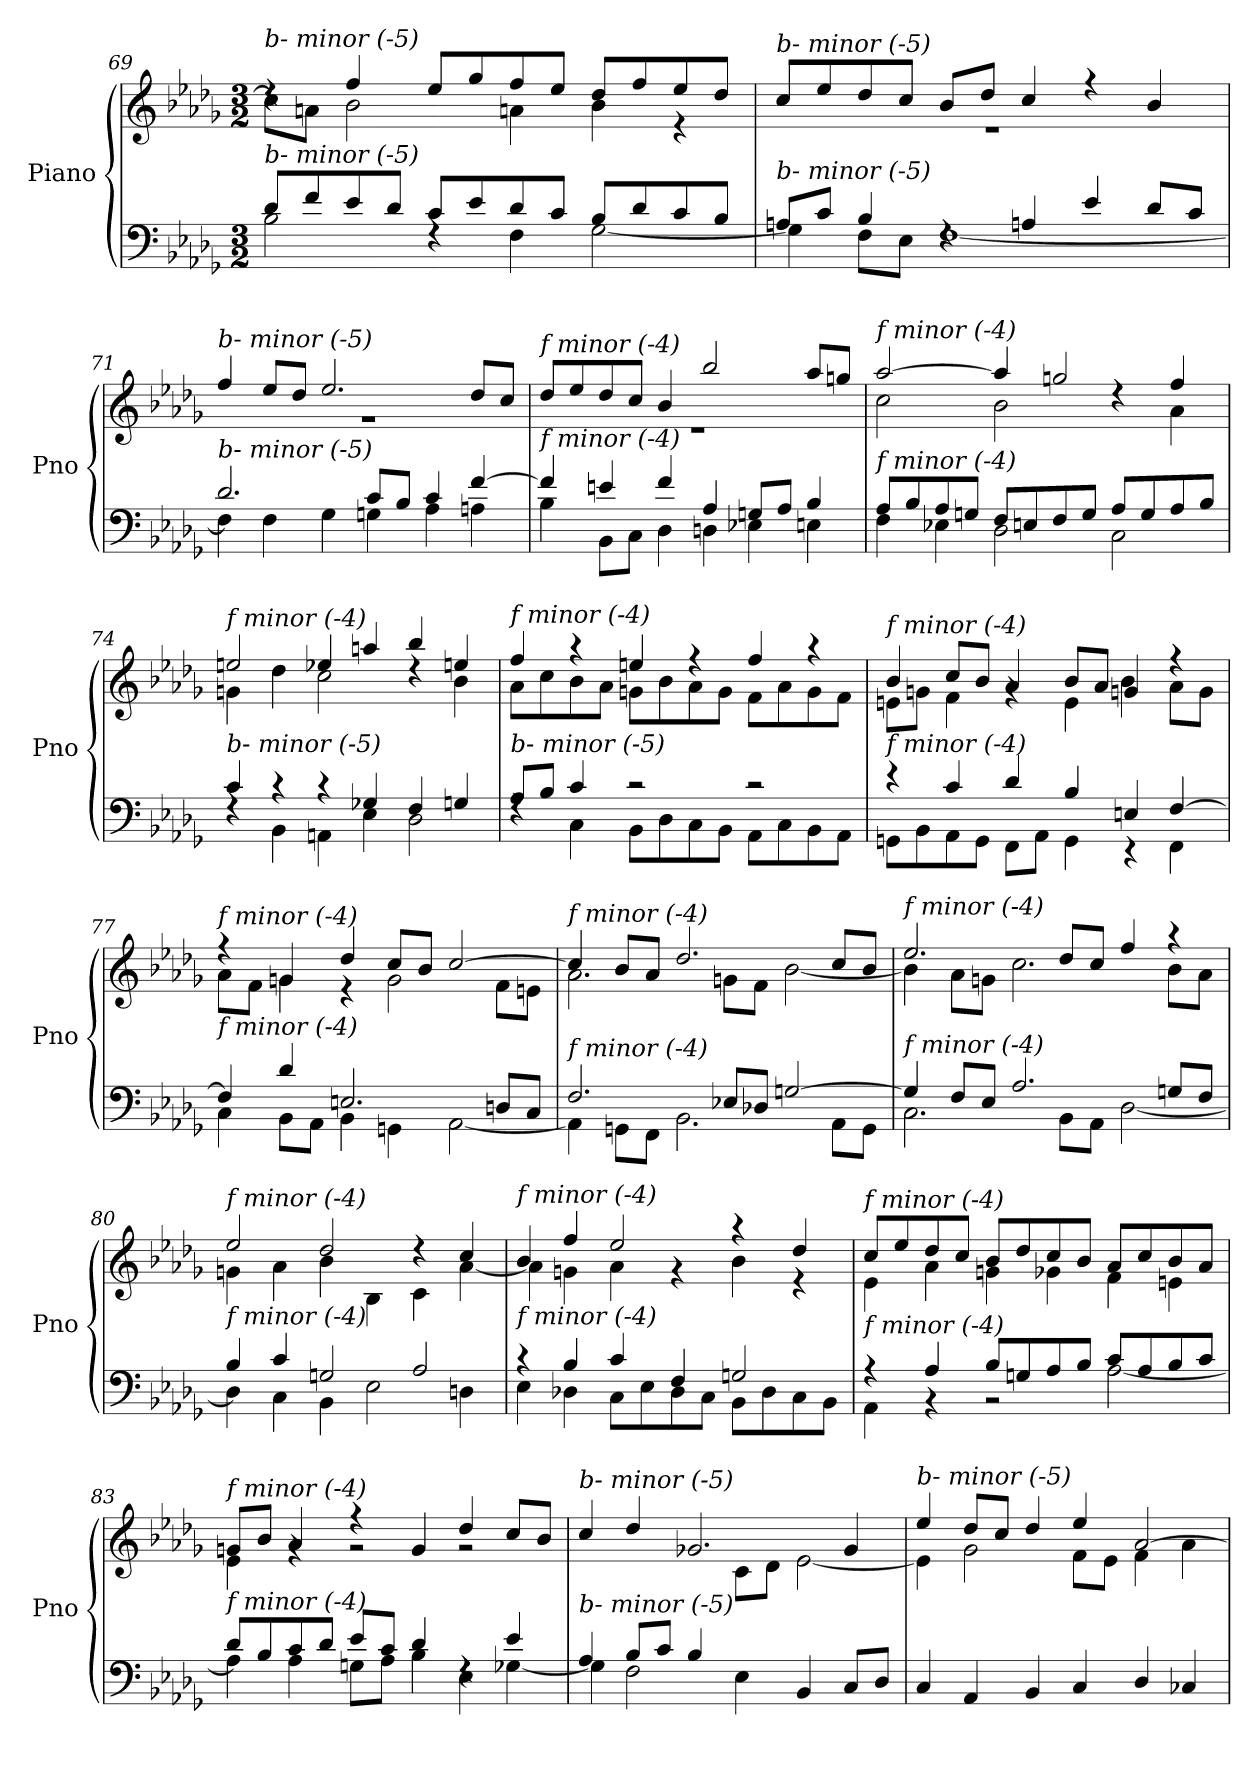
**kern	**kern
*part1	*part1
*staff2	*staff1
*I"Piano	*
*I'Pno	*
*clefF4	*clefG2
*k[b-e-a-d-g-]	*k[b-e-a-d-g-]
*M3/2	*M3/2
=69	=69
*^	*^
!	!	!LO:TX:i:t=b- minor (-5)	!
!LO:TX:i:t=b- minor (-5)	!	!	!
8d-/L	2B-\	4rdd	8cc\L]
8f/	.	.	8an\J
8e-/	.	4ff/	2b-\
8d-/J	.	.	.
8c/L	4rF	8ee-/L	.
8e-/	.	8gg-/	.
8d-/	4F\	8ff/	4an\
8c/J	.	8ee-/J	.
8B-/L	[2G-\	8dd-/L	4b-\
8d-/	.	8ff/	.
8c/	.	8ee-/	4r
8B-/J	.	8dd-/J	.
=70	=70	=70	=70
!	!	!LO:TX:i:t=b- minor (-5)	!
!LO:TX:i:t=b- minor (-5)	!	!	!
8An/L	4G-\]	8cc/L	1.r
8c/J	.	8ee-/	.
4B-/	8F\L	8dd-/	.
.	8E-\J	8cc/J	.
4rF	[1F	8b-/L	.
.	.	8dd-/J	.
4An/	.	4cc/	.
4e-/	.	4r	.
8d-/L	.	4b-/	.
8c/J	.	.	.
=71	=71	=71	=71
!	!	!LO:TX:i:t=b- minor (-5)	!
!LO:TX:i:t=b- minor (-5)	!	!	!
2.d-/	4F\]	4ff/	1.r
.	4F\	8ee-/L	.
.	.	8dd-/J	.
.	4G-\	2.ee-/	.
8c/L	4Gn\	.	.
8B-/J	.	.	.
4c/	4A-\	.	.
[4f/	4An\	8dd-/L	.
.	.	8cc/J	.
!!LO:LB:g=z	!!
=72	=72	=72	=72
!	!	!LO:TX:i:t=f minor (-4)	!
!LO:TX:i:t=f minor (-4)	!	!	!
4f/]	4B-\	8dd-/L	1.r
.	.	8ee-/	.
4en/	8BB-\L	8dd-/	.
.	8C\J	8cc/J	.
4f/	4D-\	4b-/	.
4A-/	4Dn\	2bb-/	.
8Gn/L	4E-X\	.	.
8A-/J	.	.	.
4B-/	4En\	8aa-/L	.
.	.	8ggn/J	.
=73	=73	=73	=73
!	!	!LO:TX:i:t=f minor (-4)	!
!LO:TX:i:t=f minor (-4)	!	!	!
8A-/L	4F\	[2aa-/	2cc\
8B-/	.	.	.
8A-/	4E-X\	.	.
8Gn/J	.	.	.
8F/L	2D-\	4aa-/]	2b-\
8En/	.	.	.
8F/	.	2ggn/	.
8G/J	.	.	.
8A-/L	2C\	.	4rdd
8G/	.	.	.
8A-/	.	4ff/	4a-\
8B-/J	.	.	.
=74	=74	=74	=74
!	!	!LO:TX:i:t=f minor (-4)	!
!LO:TX:i:t=b- minor (-5)	!	!	!
4c/	4rF	2een/	4gn\
4r	4BB-\	.	4dd-\
4r	4AAn\	4ee-X/	2cc\
4G-X/	4E-\	4aan/	.
4F/	2D-\	4bb-/	4rdd
4Gn/	.	4een/	4b-\
=75	=75	=75	=75
!	!	!LO:TX:i:t=f minor (-4)	!
!LO:TX:i:t=b- minor (-5)	!	!	!
8A-/L	4rF	4ff/	8a-\L
8B-/J	.	.	8cc\
4c/	4C\	4r	8b-\
.	.	.	8a-\J
2r	8BB-\L	4een/	8gn\L
.	8D-\	.	8b-\
.	8C\	4r	8a-\
.	8BB-\J	.	8g\J
2r	8AA-\L	4ff/	8f\L
.	8C\	.	8a-\
.	8BB-\	4r	8g\
.	8AA-\J	.	8f\J
!!LO:LB:g=z	!!
=76	=76	=76	=76
!	!	!LO:TX:i:t=f minor (-4)	!
!LO:TX:i:t=f minor (-4)	!	!	!
4r	8GGn\L	4b-/	8en\L
.	8BB-\	.	8gn\J
4c/	8AA-\	8cc/L	4f\
.	8GG\J	8b-/J	.
4d-/	8FF\L	4a-/	4rg
.	8AA-\J	.	.
4B-/	4GG\	8b-/L	4e\
.	.	8a-/J	.
4En/	4r	4gn/	4b-\
[4F/	4FF\	4r	8a-\L
.	.	.	8g\J
=77	=77	=77	=77
!	!	!LO:TX:i:t=f minor (-4)	!
!LO:TX:i:t=f minor (-4)	!	!	!
4F/]	4C\	4r	8a-\L
.	.	.	8f\J
4d-/	8BB-\L	4gn/	4g\
.	8AA-\J	.	.
2.En/	4BB-\	4dd-/	4r
.	4GGn\	8cc/L	2g\
.	.	8b-/J	.
.	[2AA-\	[2cc/	.
8Dn/L	.	.	8f\L
8C/J	.	.	8en\J
=78	=78	=78	=78
!	!	!LO:TX:i:t=f minor (-4)	!
!LO:TX:i:t=f minor (-4)	!	!	!
2.F/	4AA-\]	4cc/]	2.a-\
.	8GGn\L	8b-/L	.
.	8FF\J	8a-/J	.
.	2.BB-\	2.dd-/	.
8E-X/L	.	.	8gn\L
8D-X/J	.	.	8f\J
[2Gn/	.	.	[2b-\
.	8AA-\L	8cc/L	.
.	8GG\J	8b-/J	.
=79	=79	=79	=79
!	!	!LO:TX:i:t=f minor (-4)	!
!LO:TX:i:t=f minor (-4)	!	!	!
4G/]	2.C\	2.ee-/	4b-\]
8F/L	.	.	8a-\L
8E-/J	.	.	8gn\J
2.A-/	.	.	2.cc\
.	8BB-\L	8dd-/L	.
.	8AA-\J	8cc/J	.
.	[2D-\	4ff/	.
8Gn/L	.	4r	8b-\L
8F/J	.	.	8a-\J
!!LO:LB:g=z	!!
=80	=80	=80	=80
!	!	!LO:TX:i:t=f minor (-4)	!
!LO:TX:i:t=f minor (-4)	!	!	!
4B-/	4D-\]	2ee-/	4gn\
4c/	4C\	.	4a-\
2Gn/	4BB-\	2dd-/	4b-\
.	2E-\	.	4B-\
2A-/	.	4r	4c\
.	4Dn\	4cc/	[4a-\
=81	=81	=81	=81
!	!	!LO:TX:i:t=f minor (-4)	!
!LO:TX:i:t=f minor (-4)	!	!	!
4r	4E-\	4b-/	4a-\]
4B-/	4D-X\	4ff/	4gn\
4c/	8C\L	2ee-/	4a-\
.	8E-\	.	.
4F/	8D-\	.	4r
.	8C\J	.	.
2Gn/	8BB-\L	4r	4b-\
.	8D-\	.	.
.	8C\	4dd-/	4r
.	8BB-\J	.	.
=82	=82	=82	=82
!	!	!LO:TX:i:t=f minor (-4)	!
!LO:TX:i:t=f minor (-4)	!	!	!
4r	4AA-\	8cc/L	4e-\
.	.	8ee-/	.
4A-/	4r	8dd-/	4a-\
.	.	8cc/J	.
8B-/L	2r	8b-/L	4gn\
8Gn/	.	8dd-/	.
8A-/	.	8cc/	4g-X\
8B-/J	.	8b-/J	.
8c/L	[2A-\	8a-/L	4f\
8A-/	.	8cc/	.
8B-/	.	8b-/	4eni\
8c/J	.	8a-/J	.
=83	=83	=83	=83
!	!	!LO:TX:i:t=f minor (-4)	!
!LO:TX:i:t=f minor (-4)	!	!	!
8d-/L	4A-\]	8gn/L	4e-\
8B-/	.	8b-/J	.
8c/	4A-\	4a-/	4rg
8d-/J	.	.	.
8e-/L	8Gn\L	4r	2rg
8c/J	8A-\J	.	.
4d-/	4B-\	4g/	.
4rF	4E-\	4dd-/	2rg
4e-/	[4G-X\	8cc/L	.
.	.	8b-/J	.
!!LO:LB:g=z
=84	=84	=84	=84
*	*^	*	*^
!	!	!	!LO:TX:i:t=b- minor (-5)	!	!
!LO:TX:i:t=b- minor (-5)	!	!	!	!	!
2.ryy	4A-/	4G-\]	4cc/	2.ryy	2.ryy
.	8B-/L	2F\	4dd-/	.	.
.	8c/J	.	.	.	.
.	4B-/	.	2.g-X/	.	.
2.ryy	4E-\	2.ryy	.	8c\L	2.ryy
.	.	.	.	8d-\J	.
.	4BB-/	.	.	[2e-\	.
.	8C/L	.	4g-/	.	.
.	8D-/J	.	.	.	.
*	*v	*v	*	*	*
*	*	*	*v	*v
=85	=85	=85	=85
!	!	!LO:TX:i:t=b- minor (-5)	!
!LO:TX:i:t=b- minor (-5)	!	!	!
*v	*v	*	*
4C/	4ee-/	4e-\]
4AA-/	8dd-/L	2g-\
.	8cc/J	.
4BB-/	4dd-/	.
4C/	4ee-/	8f\L
.	.	8e-\J
4D-/	[2a-/	4f\
4C-X/	.	4a-\
*	*v	*v
=	=
*-	*-
